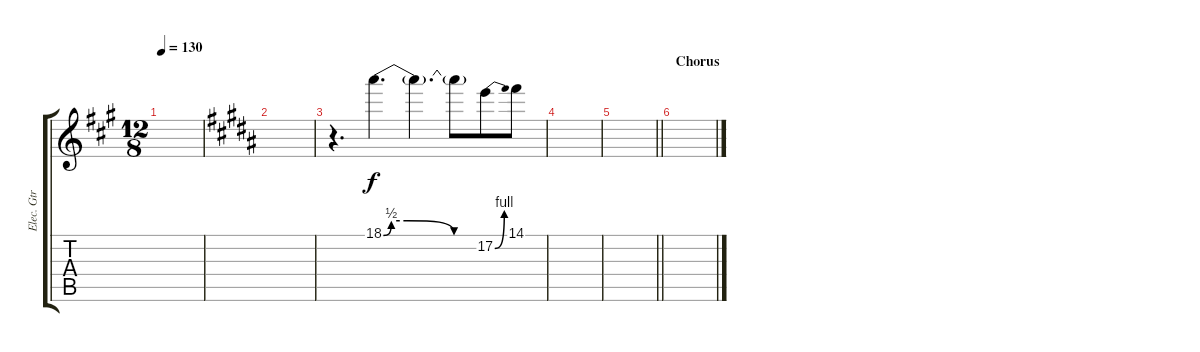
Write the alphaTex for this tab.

\track ("Elec. Gtr 8" "Elec. Gtr ") {instrument distortionguitar}
\staff {score tabs}
\tuning (E4 B3 G3 D3 A2 E2) {hide}
\ts (12 8)
\tempo 130
\clef g2
\ks a
|
\ks b
|
r.4{d} 18.1{be (custom 0 0 5 2 15 2 45 0 60 0)}.4{d} 18.1{t}.4{d} 18.1{t}.8 17.2{be (bend 0 0 60 4)}.8 14.1.8 |
|
\barLineRight lightlight
|
\section ("" "Chorus")
